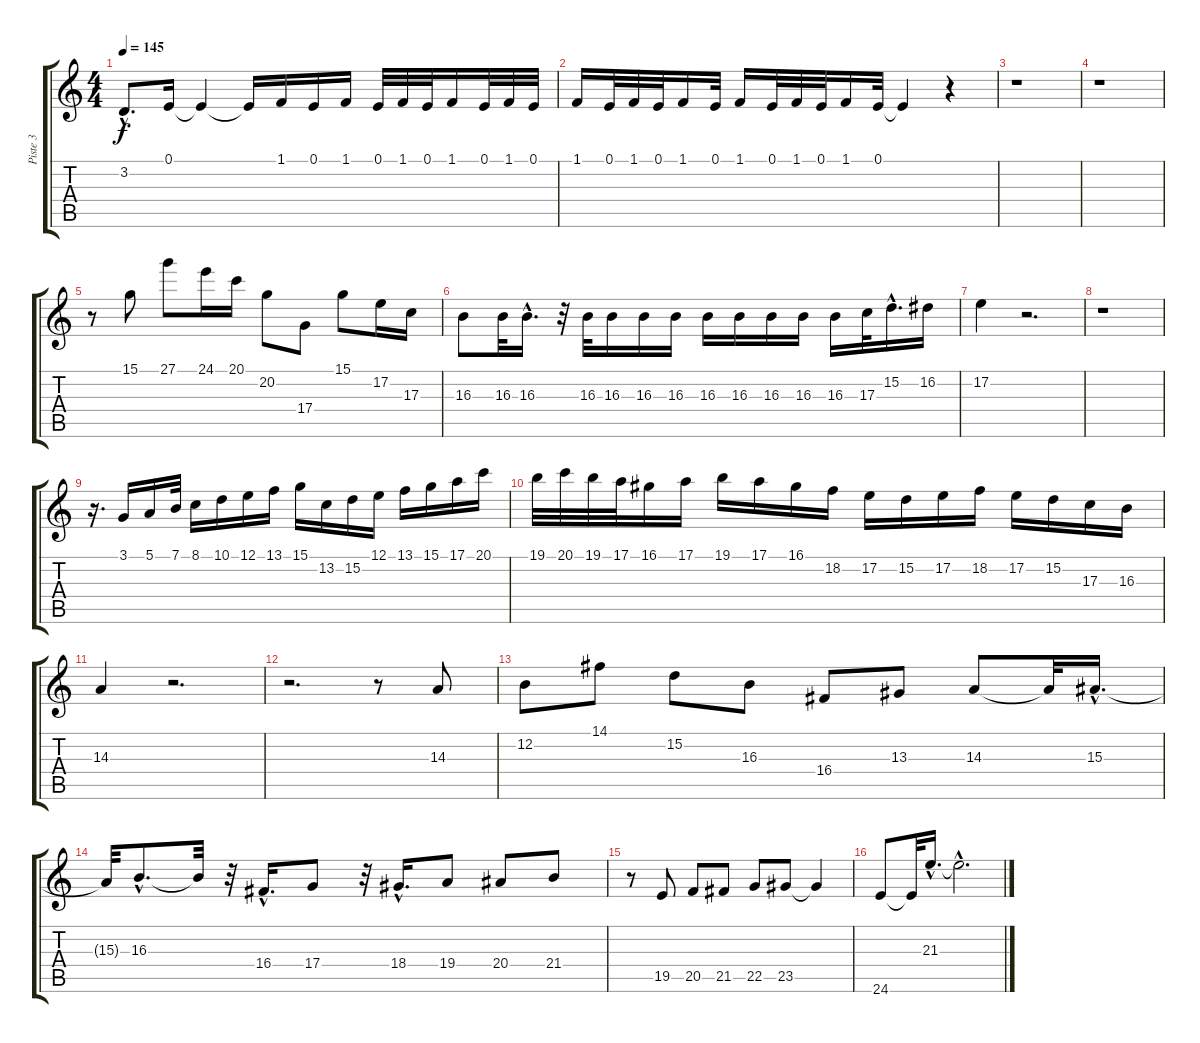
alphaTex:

\track ("Piste 3" "Piste 3") {instrument flute}
\staff {score tabs}
\tuning (E4 B3 G3 D3 A2 E2) {hide}
\ts (4 4)
\tempo 145
\clef g2
\ks c
3.2{hac t}.8{d dy f} 0.1.16 0.1{t}.4 0.1{t}.16 1.1.16 0.1.16 1.1.16 0.1.32 1.1.32 0.1.32 1.1.16 0.1.32 1.1.32 0.1.32 |
1.1.16 0.1.32 1.1.32 0.1.32 1.1.16 0.1.32 1.1.16 0.1.32 1.1.32 0.1.32 1.1.16 0.1.32 0.1{t}.4 r.4 |
r.1 |
r.1 |
r.8 15.1.8 27.1.8 24.1.16 20.1.16 20.2.8 17.4.8 15.1.8 17.2.16 17.3.16 |
16.3.8 16.3.32 16.3{hac}.16{d} r.32 16.3.32 16.3.16 16.3.16 16.3.16 16.3.16 16.3.16 16.3.16 16.3.16 16.3.16 17.3.32 15.2{hac}.16{d} 16.2.16 |
17.2.4 r.2{d} |
r.1 |
r.16{d} 3.1.16 5.1.16 7.1.32 8.1.16 10.1.16 12.1.16 13.1.16 15.1.16 13.2.16 15.2.16 12.1.16 13.1.16 15.1.16 17.1.16 20.1.16 |
19.1.32 20.1.32 19.1.32 17.1.32 16.1.16 17.1.16 19.1.16 17.1.16 16.1.16 18.2.16 17.2.16 15.2.16 17.2.16 18.2.16 17.2.16 15.2.16 17.3.16 16.3.16 |
14.3.4 r.2{d} |
r.2{d} r.8 14.3.8 |
12.2.8 14.1.8 15.2.8 16.3.8 16.4.8 13.3.8 14.3.8 14.3{t}.32 15.3{hac}.16{d} |
15.3{t}.32 16.3{hac}.8{d} 16.3{t}.32 r.32 16.4{hac}.16{d} 17.4.8 r.32 18.4{hac}.16{d} 19.4.8 20.4.8 21.4.8 |
r.8 19.5.8 20.5.8 21.5.8 22.5.8 23.5.8 23.5{t}.4 |
24.6.8 24.6{t}.32 21.3{hac}.16{d} 21.3{hac t}.2{d}
